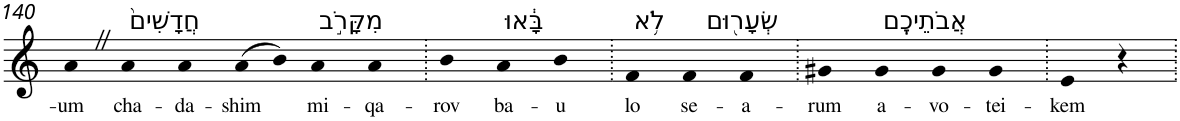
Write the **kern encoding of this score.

**kern	**text
*part1	*part1
*staff1	*staff1
*I"Piano	*
*I'Pno	*
!!LO:PB:g=z
*clefG2	*
*k[]	*
=140	=140
!	!LO:LY:b
4aZ	-um
!LO:TX:a:t=חֲדָשִׁים֙	!
!	!LO:LY:b
4a	cha-
!	!LO:LY:b
4a	-da-
!	!LO:LY:b
(8a	-shim
8b)	.
!LO:TX:a:t=מִקָּרֹ֣ב	!
!	!LO:LY:b
4a	mi-
!	!LO:LY:b
4a	-qa-
=141.	=141.
!	!LO:LY:b
4b	-rov
!LO:TX:a:t=בָּ֔אוּ	!
!	!LO:LY:b
4a	ba-
!	!LO:LY:b
4b	-u
=142.	=142.
!LO:TX:a:t=לֹ֥א	!
!	!LO:LY:b
4f	lo
!LO:TX:a:t=שְׂעָר֖וּם	!
!	!LO:LY:b
4f	se-
!	!LO:LY:b
4f	-a-
=143.	=143.
!	!LO:LY:b
4g#X	-rum
!LO:TX:a:t=אֲבֹתֵיכֶֽם	!
!	!LO:LY:b
4g#	a-
!	!LO:LY:b
4g#	-vo-
!	!LO:LY:b
4g#	-tei-
=144.	=144.
!	!LO:LY:b
4e	-kem
4r	.
=.	=.
*-	*-
